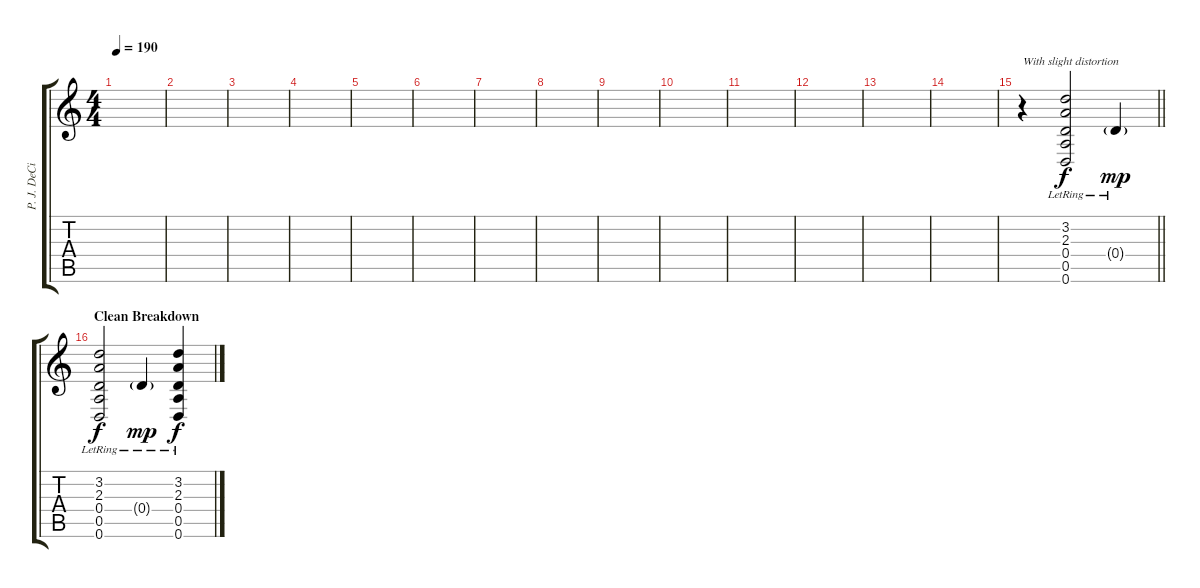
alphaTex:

\track ("P. J. DeCicco (Clean/Overdub Guitar)" "P. J. DeCi") {instrument electricguitarclean}
\staff {score tabs}
\tuning (E4 B3 G3 D3 A2 D2) {hide}
\ts (4 4)
\tempo 190
\clef g2
\ks c
|
|
|
|
|
|
|
|
|
|
|
|
|
|
\barLineRight lightlight
r.4{txt "With slight distortion"} (3.2{lr} 2.3{lr} 0.4{lr} 0.5 0.6).2 0.4{g lr}.4{dy mp} |
\section ("" "Clean Breakdown")
(3.2{lr} 2.3{lr} 0.4{lr} 0.5 0.6).2{dy f} 0.4{g lr}.4{dy mp} (3.2{lr} 2.3{lr} 0.4{lr} 0.5 0.6).4{dy f}
